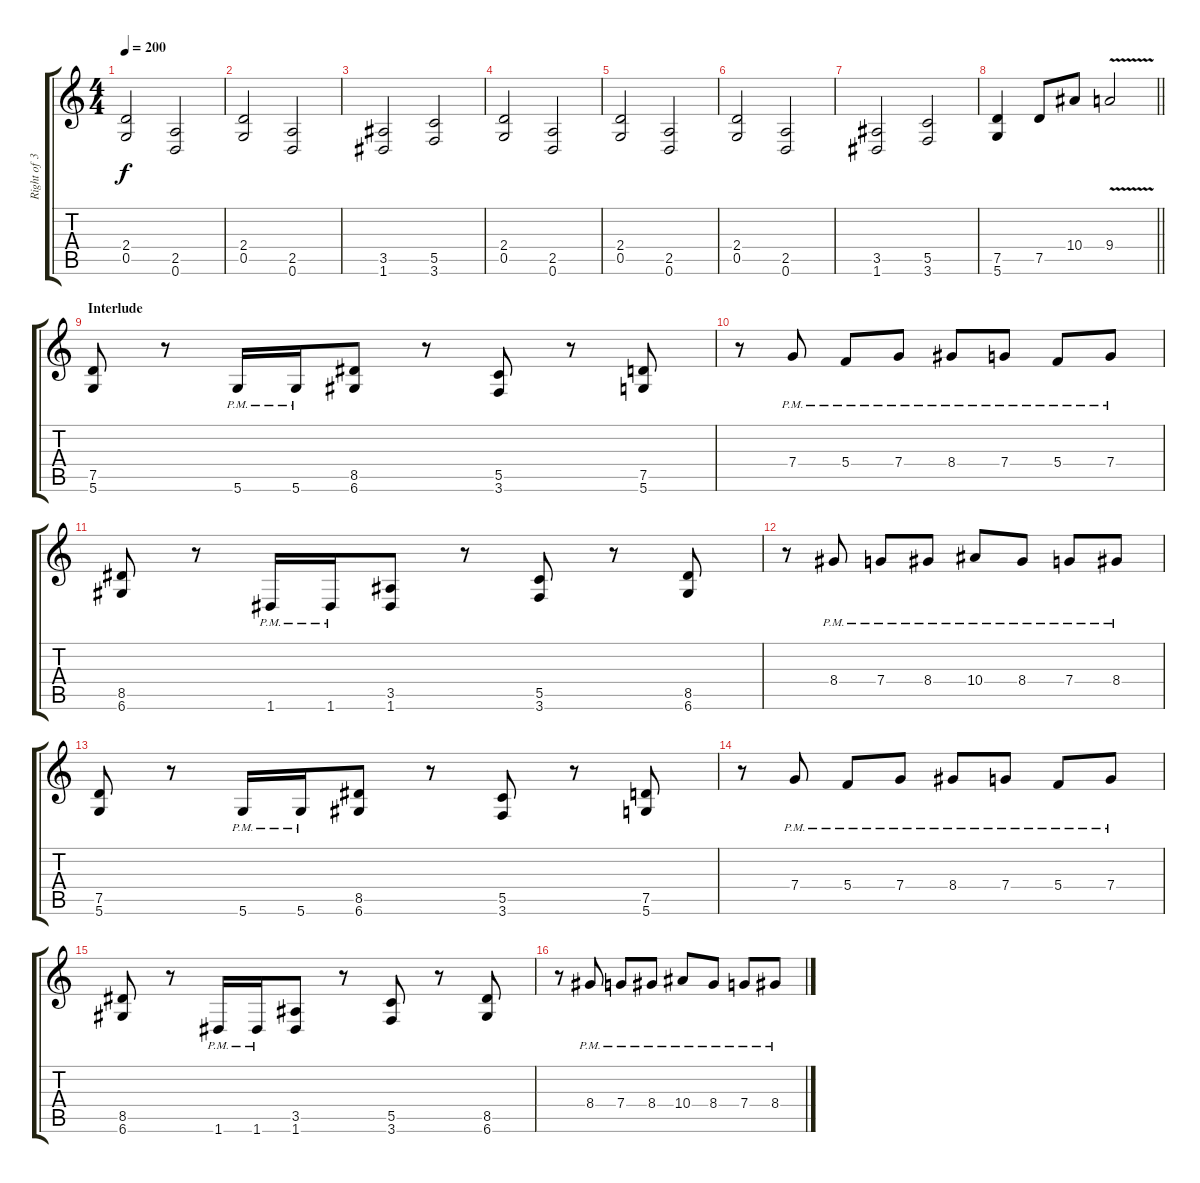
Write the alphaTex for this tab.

\track ("Right of 3" "Right of 3") {instrument distortionguitar}
\staff {score tabs}
\tuning (D4 A3 F3 C3 G2 D2) {hide}
\ts (4 4)
\tempo 200
\clef g2
\ks c
(2.4 0.5).2{dy f} (2.5 0.6).2 |
(2.4 0.5).2 (2.5 0.6).2 |
(3.5 1.6).2 (5.5 3.6).2 |
(2.4 0.5).2 (2.5 0.6).2 |
(2.4 0.5).2 (2.5 0.6).2 |
(2.4 0.5).2 (2.5 0.6).2 |
(3.5 1.6).2 (5.5 3.6).2 |
\barLineRight lightlight
(7.5 5.6).4 7.5.8 10.4.8 9.4{v}.2 |
\section ("" "Interlude")
(7.5 5.6).8 r.8 5.6{pm}.16 5.6{pm}.16 (8.5 6.6).8 r.8 (5.5 3.6).8 r.8 (7.5 5.6).8 |
r.8 7.4{pm}.8 5.4{pm}.8 7.4{pm}.8 8.4{pm}.8 7.4{pm}.8 5.4{pm}.8 7.4{pm}.8 |
(8.5 6.6).8 r.8 1.6{pm}.16 1.6{pm}.16 (3.5 1.6).8 r.8 (5.5 3.6).8 r.8 (8.5 6.6).8 |
r.8 8.4{pm}.8 7.4{pm}.8 8.4{pm}.8 10.4{pm}.8 8.4{pm}.8 7.4{pm}.8 8.4{pm}.8 |
(7.5 5.6).8 r.8 5.6{pm}.16 5.6{pm}.16 (8.5 6.6).8 r.8 (5.5 3.6).8 r.8 (7.5 5.6).8 |
r.8 7.4{pm}.8 5.4{pm}.8 7.4{pm}.8 8.4{pm}.8 7.4{pm}.8 5.4{pm}.8 7.4{pm}.8 |
(8.5 6.6).8 r.8 1.6{pm}.16 1.6{pm}.16 (3.5 1.6).8 r.8 (5.5 3.6).8 r.8 (8.5 6.6).8 |
r.8 8.4{pm}.8 7.4{pm}.8 8.4{pm}.8 10.4{pm}.8 8.4{pm}.8 7.4{pm}.8 8.4{pm}.8
